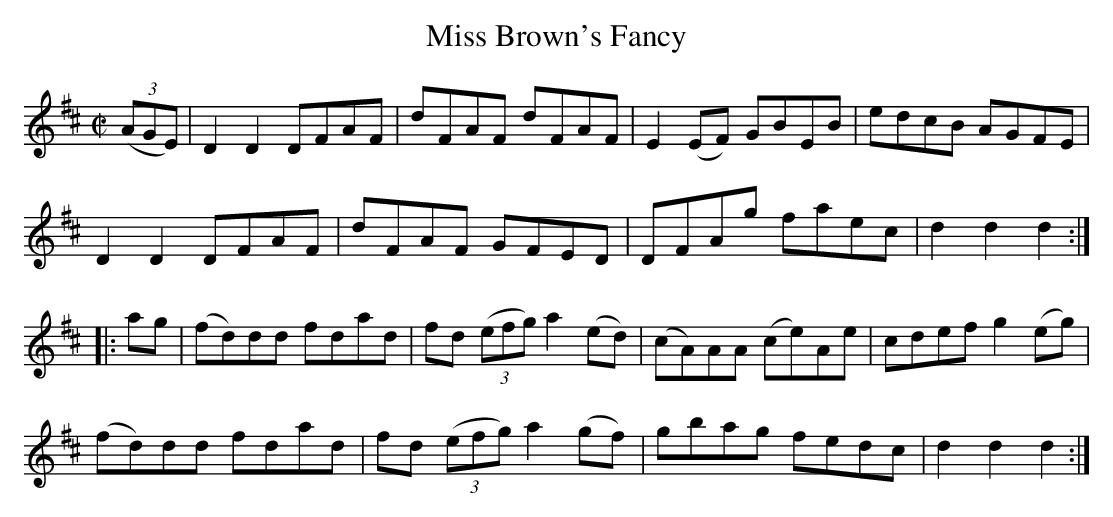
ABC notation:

X:1
T: Miss Brown's Fancy
M: C|
L: 1/8
K: D
(3(AGE)|D2 D2 DFAF|dFAF dFAF|E2 (EF) GBEB|edcB AGFE|
D2 D2 DFAF|dFAF GFED|DFAg faec|d2 d2 d2:|
|:ag|(fd)dd fdad|fd (3(efg) a2 (ed)|(cA)AA (ce)Ae|cdef g2 (eg)|
(fd)dd fdad|fd (3(efg) a2 (gf)|gbag fedc|d2 d2 d2:|
